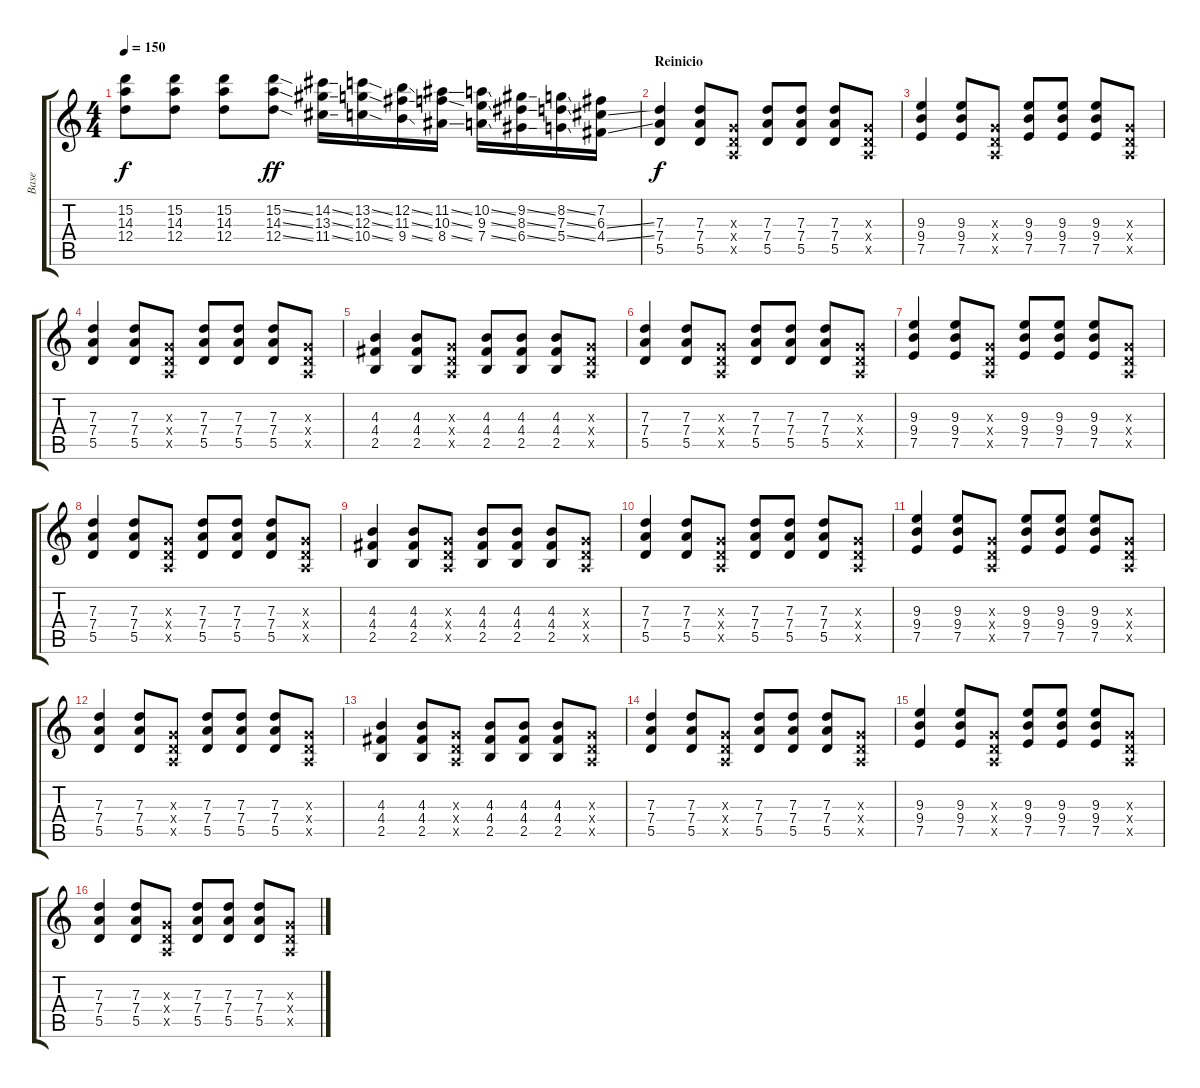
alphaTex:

\track ("Base" "Base") {instrument distortionguitar}
\staff {score tabs}
\tuning (E4 B3 G3 D3 A2 E2) {hide}
\ts (4 4)
\tempo 150
\clef g2
\ks c
(15.2 14.3 12.4).8{dy f} (15.2 14.3 12.4).8 (15.2 14.3 12.4).8 (15.2{ss} 14.3{ss} 12.4{ss}).8{dy ff} (14.2{ss} 13.3{ss} 11.4{ss}).16 (13.2{ss} 12.3{ss} 10.4{ss}).16 (12.2{ss} 11.3{ss} 9.4{ss}).16 (11.2{ss} 10.3{ss} 8.4{ss}).16 (10.2{ss} 9.3{ss} 7.4{ss}).16 (9.2{ss} 8.3{ss} 6.4{ss}).16 (8.2{ss} 7.3{ss} 5.4{ss}).16 (7.2 6.3{ss} 4.4{ss}).16 |
\section ("" "Reinicio")
(7.3 7.4 5.5).4{dy f} (7.3 7.4 5.5).8 (0.3{x} 0.4{x} 0.5{x}).8 (7.3 7.4 5.5).8 (7.3 7.4 5.5).8 (7.3 7.4 5.5).8 (0.3{x} 0.4{x} 0.5{x}).8 |
(9.3 9.4 7.5).4 (9.3 9.4 7.5).8 (0.3{x} 0.4{x} 0.5{x}).8 (9.3 9.4 7.5).8 (9.3 9.4 7.5).8 (9.3 9.4 7.5).8 (0.3{x} 0.4{x} 0.5{x}).8 |
(7.3 7.4 5.5).4 (7.3 7.4 5.5).8 (0.3{x} 0.4{x} 0.5{x}).8 (7.3 7.4 5.5).8 (7.3 7.4 5.5).8 (7.3 7.4 5.5).8 (0.3{x} 0.4{x} 0.5{x}).8 |
(4.3 4.4 2.5).4 (4.3 4.4 2.5).8 (0.3{x} 0.4{x} 0.5{x}).8 (4.3 4.4 2.5).8 (4.3 4.4 2.5).8 (4.3 4.4 2.5).8 (0.3{x} 0.4{x} 0.5{x}).8 |
(7.3 7.4 5.5).4 (7.3 7.4 5.5).8 (0.3{x} 0.4{x} 0.5{x}).8 (7.3 7.4 5.5).8 (7.3 7.4 5.5).8 (7.3 7.4 5.5).8 (0.3{x} 0.4{x} 0.5{x}).8 |
(9.3 9.4 7.5).4 (9.3 9.4 7.5).8 (0.3{x} 0.4{x} 0.5{x}).8 (9.3 9.4 7.5).8 (9.3 9.4 7.5).8 (9.3 9.4 7.5).8 (0.3{x} 0.4{x} 0.5{x}).8 |
(7.3 7.4 5.5).4 (7.3 7.4 5.5).8 (0.3{x} 0.4{x} 0.5{x}).8 (7.3 7.4 5.5).8 (7.3 7.4 5.5).8 (7.3 7.4 5.5).8 (0.3{x} 0.4{x} 0.5{x}).8 |
(4.3 4.4 2.5).4 (4.3 4.4 2.5).8 (0.3{x} 0.4{x} 0.5{x}).8 (4.3 4.4 2.5).8 (4.3 4.4 2.5).8 (4.3 4.4 2.5).8 (0.3{x} 0.4{x} 0.5{x}).8 |
(7.3 7.4 5.5).4 (7.3 7.4 5.5).8 (0.3{x} 0.4{x} 0.5{x}).8 (7.3 7.4 5.5).8 (7.3 7.4 5.5).8 (7.3 7.4 5.5).8 (0.3{x} 0.4{x} 0.5{x}).8 |
(9.3 9.4 7.5).4 (9.3 9.4 7.5).8 (0.3{x} 0.4{x} 0.5{x}).8 (9.3 9.4 7.5).8 (9.3 9.4 7.5).8 (9.3 9.4 7.5).8 (0.3{x} 0.4{x} 0.5{x}).8 |
(7.3 7.4 5.5).4 (7.3 7.4 5.5).8 (0.3{x} 0.4{x} 0.5{x}).8 (7.3 7.4 5.5).8 (7.3 7.4 5.5).8 (7.3 7.4 5.5).8 (0.3{x} 0.4{x} 0.5{x}).8 |
(4.3 4.4 2.5).4 (4.3 4.4 2.5).8 (0.3{x} 0.4{x} 0.5{x}).8 (4.3 4.4 2.5).8 (4.3 4.4 2.5).8 (4.3 4.4 2.5).8 (0.3{x} 0.4{x} 0.5{x}).8 |
(7.3 7.4 5.5).4 (7.3 7.4 5.5).8 (0.3{x} 0.4{x} 0.5{x}).8 (7.3 7.4 5.5).8 (7.3 7.4 5.5).8 (7.3 7.4 5.5).8 (0.3{x} 0.4{x} 0.5{x}).8 |
(9.3 9.4 7.5).4 (9.3 9.4 7.5).8 (0.3{x} 0.4{x} 0.5{x}).8 (9.3 9.4 7.5).8 (9.3 9.4 7.5).8 (9.3 9.4 7.5).8 (0.3{x} 0.4{x} 0.5{x}).8 |
(7.3 7.4 5.5).4 (7.3 7.4 5.5).8 (0.3{x} 0.4{x} 0.5{x}).8 (7.3 7.4 5.5).8 (7.3 7.4 5.5).8 (7.3 7.4 5.5).8 (0.3{x} 0.4{x} 0.5{x}).8
